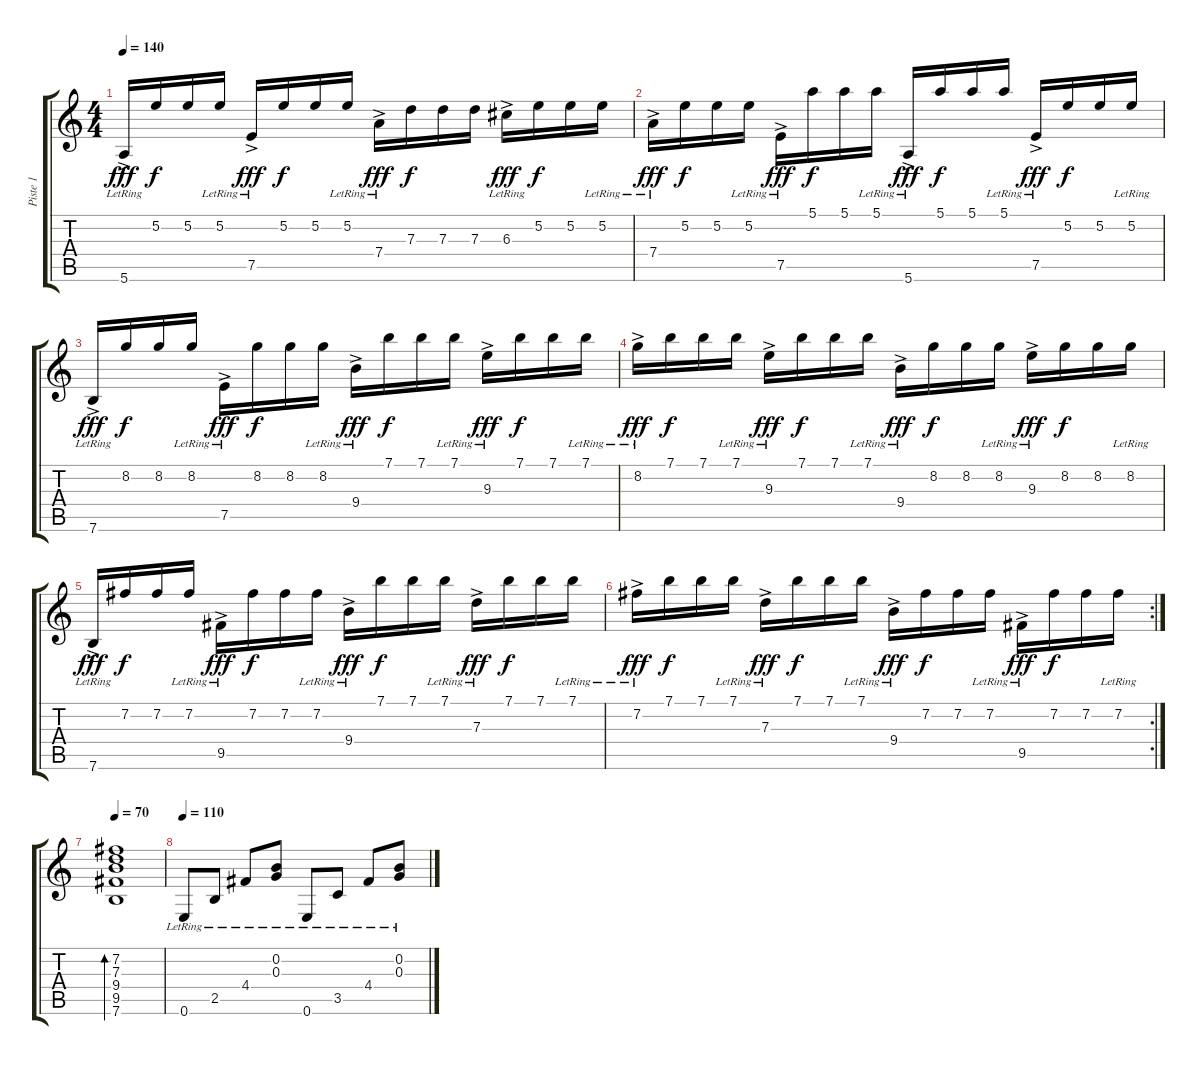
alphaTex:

\track ("Piste 1" "Piste 1") {instrument acousticguitarnylon}
\staff {score tabs}
\tuning (E4 B3 G3 D3 A2 E2) {hide}
\ts (4 4)
\tempo 140
\clef g2
\ks c
5.6{ac lr}.16{dy fff} 5.2.16{dy f} 5.2.16 5.2{lr}.16 7.5{ac lr}.16{dy fff} 5.2.16{dy f} 5.2.16 5.2{lr}.16 7.4{ac lr}.16{dy fff} 7.3.16{dy f} 7.3.16 7.3.16 6.3{ac lr}.16{dy fff} 5.2.16{dy f} 5.2.16 5.2{lr}.16 |
7.4{ac lr}.16{dy fff} 5.2.16{dy f} 5.2.16 5.2{lr}.16 7.5{ac lr}.16{dy fff} 5.1.16{dy f} 5.1.16 5.1{lr}.16 5.6{ac lr}.16{dy fff} 5.1.16{dy f} 5.1.16 5.1{lr}.16 7.5{ac lr}.16{dy fff} 5.2.16{dy f} 5.2.16 5.2{lr}.16 |
7.6{ac lr}.16{dy fff} 8.2.16{dy f} 8.2.16 8.2{lr}.16 7.5{ac lr}.16{dy fff} 8.2.16{dy f} 8.2.16 8.2{lr}.16 9.4{ac lr}.16{dy fff} 7.1.16{dy f} 7.1.16 7.1{lr}.16 9.3{ac lr}.16{dy fff} 7.1.16{dy f} 7.1.16 7.1{lr}.16 |
8.2{ac lr}.16{dy fff} 7.1.16{dy f} 7.1.16 7.1{lr}.16 9.3{ac lr}.16{dy fff} 7.1.16{dy f} 7.1.16 7.1{lr}.16 9.4{ac lr}.16{dy fff} 8.2.16{dy f} 8.2.16 8.2{lr}.16 9.3{ac lr}.16{dy fff} 8.2.16{dy f} 8.2.16 8.2{lr}.16 |
7.6{ac lr}.16{dy fff} 7.2.16{dy f} 7.2.16 7.2{lr}.16 9.5{ac lr}.16{dy fff} 7.2.16{dy f} 7.2.16 7.2{lr}.16 9.4{ac lr}.16{dy fff} 7.1.16{dy f} 7.1.16 7.1{lr}.16 7.3{ac lr}.16{dy fff} 7.1.16{dy f} 7.1.16 7.1{lr}.16 |
\rc 2
7.2{ac lr}.16{dy fff} 7.1.16{dy f} 7.1.16 7.1{lr}.16 7.3{ac lr}.16{dy fff} 7.1.16{dy f} 7.1.16 7.1{lr}.16 9.4{ac lr}.16{dy fff} 7.2.16{dy f} 7.2.16 7.2{lr}.16 9.5{ac lr}.16{dy fff} 7.2.16{dy f} 7.2.16 7.2{lr}.16 |
\tempo 70
(7.2 7.3 9.4 9.5 7.6).1{bd 480} |
\tempo 110
0.6{lr}.8 2.5{lr}.8 4.4{lr}.8 (0.2{lr} 0.3{lr}).8 0.6{lr}.8 3.5{lr}.8 4.4{lr}.8 (0.2{lr} 0.3{lr}).8
